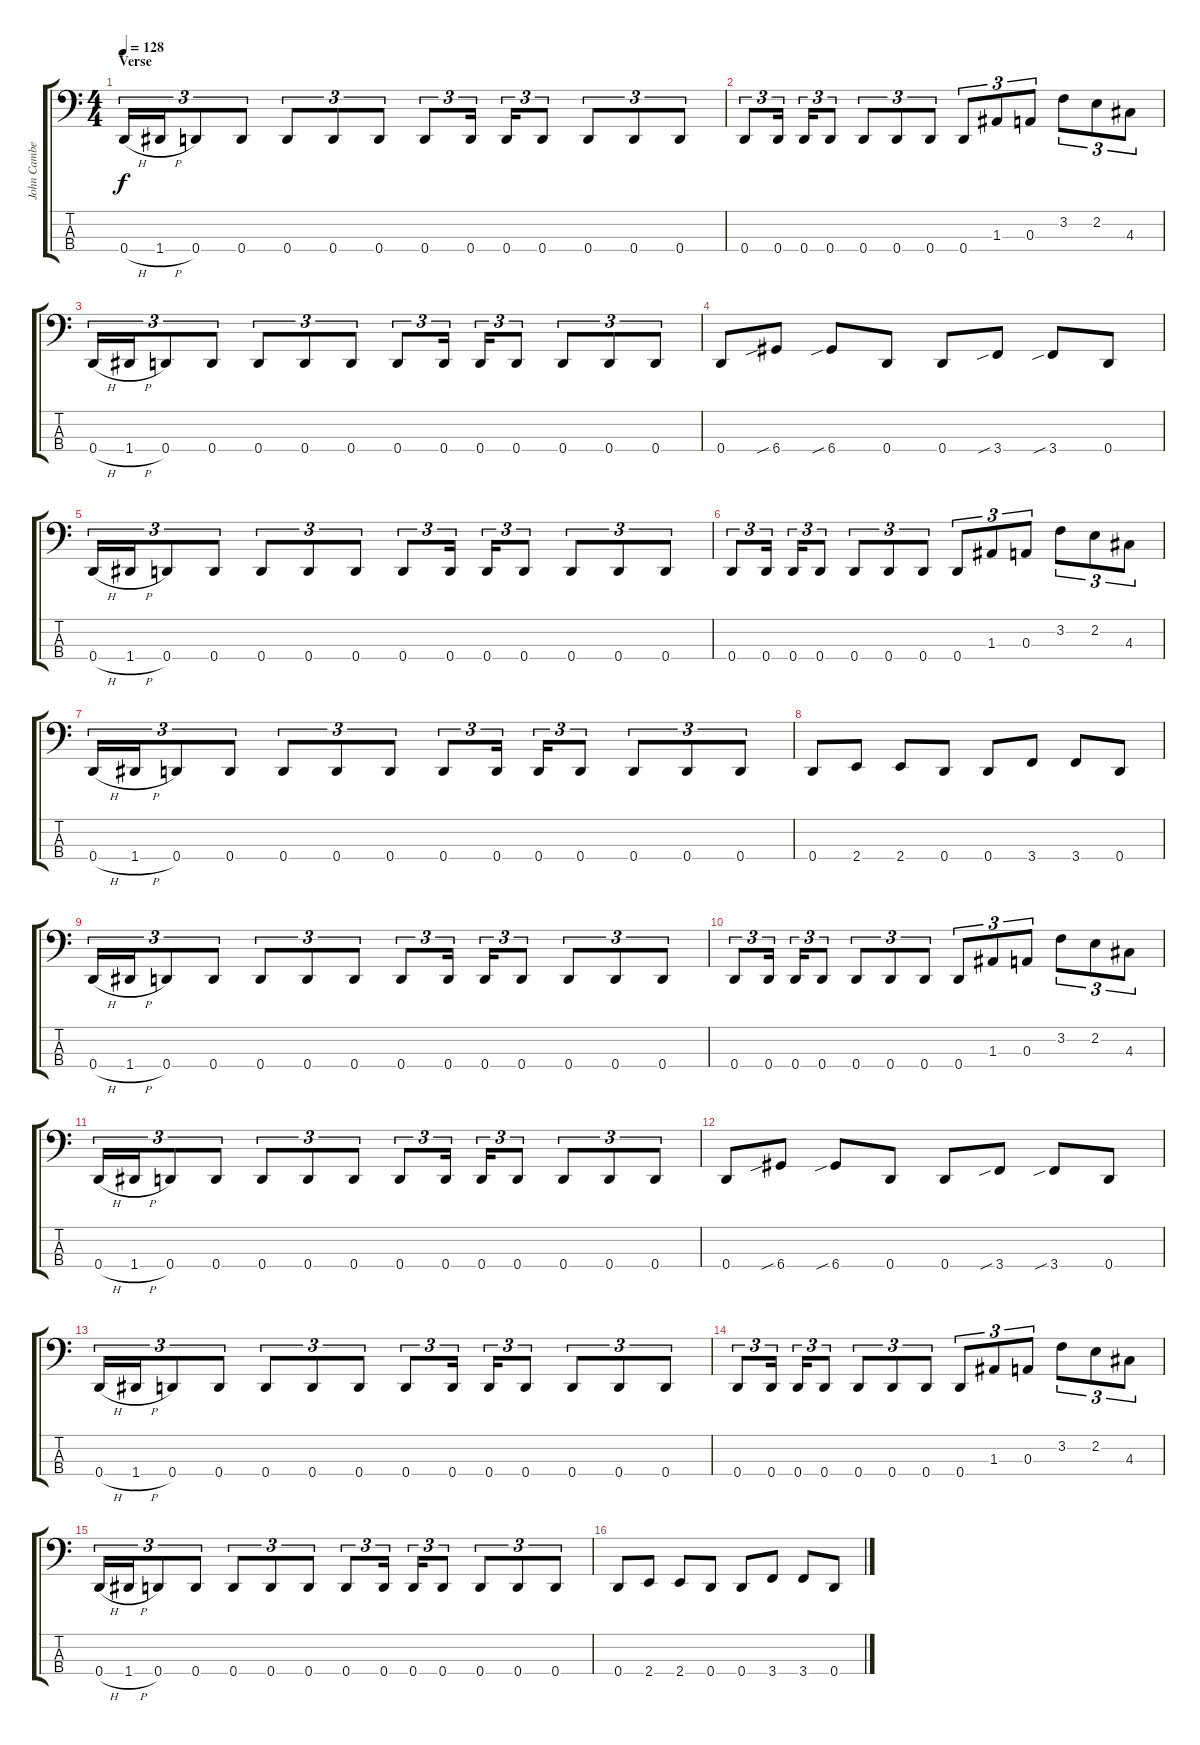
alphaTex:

\track ("John Cambell" "John Cambe") {instrument electricbassfinger}
\staff {score tabs}
\tuning (G2 D2 A1 D1) {hide}
\ts (4 4)
\section ("" "Verse")
\tempo 128
\clef f4
\ks c
0.4{h}.16{tu (3 2) dy f} 1.4{h}.16{tu (3 2)} 0.4.8{tu (3 2)} 0.4.8{tu (3 2)} 0.4.8{tu (3 2)} 0.4.8{tu (3 2)} 0.4.8{tu (3 2)} 0.4.8{tu (3 2)} 0.4.16{tu (3 2)} 0.4.16{tu (3 2)} 0.4.8{tu (3 2)} 0.4.8{tu (3 2)} 0.4.8{tu (3 2)} 0.4.8{tu (3 2)} |
0.4.8{tu (3 2)} 0.4.16{tu (3 2)} 0.4.16{tu (3 2)} 0.4.8{tu (3 2)} 0.4.8{tu (3 2)} 0.4.8{tu (3 2)} 0.4.8{tu (3 2)} 0.4.8{tu (3 2)} 1.3.8{tu (3 2)} 0.3.8{tu (3 2)} 3.2.8{tu (3 2)} 2.2.8{tu (3 2)} 4.3.8{tu (3 2)} |
0.4{h}.16{tu (3 2)} 1.4{h}.16{tu (3 2)} 0.4.8{tu (3 2)} 0.4.8{tu (3 2)} 0.4.8{tu (3 2)} 0.4.8{tu (3 2)} 0.4.8{tu (3 2)} 0.4.8{tu (3 2)} 0.4.16{tu (3 2)} 0.4.16{tu (3 2)} 0.4.8{tu (3 2)} 0.4.8{tu (3 2)} 0.4.8{tu (3 2)} 0.4.8{tu (3 2)} |
0.4.8 6.4{sib}.8 6.4{sib}.8 0.4.8 0.4.8 3.4{sib}.8 3.4{sib}.8 0.4.8 |
0.4{h}.16{tu (3 2)} 1.4{h}.16{tu (3 2)} 0.4.8{tu (3 2)} 0.4.8{tu (3 2)} 0.4.8{tu (3 2)} 0.4.8{tu (3 2)} 0.4.8{tu (3 2)} 0.4.8{tu (3 2)} 0.4.16{tu (3 2)} 0.4.16{tu (3 2)} 0.4.8{tu (3 2)} 0.4.8{tu (3 2)} 0.4.8{tu (3 2)} 0.4.8{tu (3 2)} |
0.4.8{tu (3 2)} 0.4.16{tu (3 2)} 0.4.16{tu (3 2)} 0.4.8{tu (3 2)} 0.4.8{tu (3 2)} 0.4.8{tu (3 2)} 0.4.8{tu (3 2)} 0.4.8{tu (3 2)} 1.3.8{tu (3 2)} 0.3.8{tu (3 2)} 3.2.8{tu (3 2)} 2.2.8{tu (3 2)} 4.3.8{tu (3 2)} |
0.4{h}.16{tu (3 2)} 1.4{h}.16{tu (3 2)} 0.4.8{tu (3 2)} 0.4.8{tu (3 2)} 0.4.8{tu (3 2)} 0.4.8{tu (3 2)} 0.4.8{tu (3 2)} 0.4.8{tu (3 2)} 0.4.16{tu (3 2)} 0.4.16{tu (3 2)} 0.4.8{tu (3 2)} 0.4.8{tu (3 2)} 0.4.8{tu (3 2)} 0.4.8{tu (3 2)} |
0.4.8 2.4.8 2.4.8 0.4.8 0.4.8 3.4.8 3.4.8 0.4.8 |
0.4{h}.16{tu (3 2)} 1.4{h}.16{tu (3 2)} 0.4.8{tu (3 2)} 0.4.8{tu (3 2)} 0.4.8{tu (3 2)} 0.4.8{tu (3 2)} 0.4.8{tu (3 2)} 0.4.8{tu (3 2)} 0.4.16{tu (3 2)} 0.4.16{tu (3 2)} 0.4.8{tu (3 2)} 0.4.8{tu (3 2)} 0.4.8{tu (3 2)} 0.4.8{tu (3 2)} |
0.4.8{tu (3 2)} 0.4.16{tu (3 2)} 0.4.16{tu (3 2)} 0.4.8{tu (3 2)} 0.4.8{tu (3 2)} 0.4.8{tu (3 2)} 0.4.8{tu (3 2)} 0.4.8{tu (3 2)} 1.3.8{tu (3 2)} 0.3.8{tu (3 2)} 3.2.8{tu (3 2)} 2.2.8{tu (3 2)} 4.3.8{tu (3 2)} |
0.4{h}.16{tu (3 2)} 1.4{h}.16{tu (3 2)} 0.4.8{tu (3 2)} 0.4.8{tu (3 2)} 0.4.8{tu (3 2)} 0.4.8{tu (3 2)} 0.4.8{tu (3 2)} 0.4.8{tu (3 2)} 0.4.16{tu (3 2)} 0.4.16{tu (3 2)} 0.4.8{tu (3 2)} 0.4.8{tu (3 2)} 0.4.8{tu (3 2)} 0.4.8{tu (3 2)} |
0.4.8 6.4{sib}.8 6.4{sib}.8 0.4.8 0.4.8 3.4{sib}.8 3.4{sib}.8 0.4.8 |
0.4{h}.16{tu (3 2)} 1.4{h}.16{tu (3 2)} 0.4.8{tu (3 2)} 0.4.8{tu (3 2)} 0.4.8{tu (3 2)} 0.4.8{tu (3 2)} 0.4.8{tu (3 2)} 0.4.8{tu (3 2)} 0.4.16{tu (3 2)} 0.4.16{tu (3 2)} 0.4.8{tu (3 2)} 0.4.8{tu (3 2)} 0.4.8{tu (3 2)} 0.4.8{tu (3 2)} |
0.4.8{tu (3 2)} 0.4.16{tu (3 2)} 0.4.16{tu (3 2)} 0.4.8{tu (3 2)} 0.4.8{tu (3 2)} 0.4.8{tu (3 2)} 0.4.8{tu (3 2)} 0.4.8{tu (3 2)} 1.3.8{tu (3 2)} 0.3.8{tu (3 2)} 3.2.8{tu (3 2)} 2.2.8{tu (3 2)} 4.3.8{tu (3 2)} |
0.4{h}.16{tu (3 2)} 1.4{h}.16{tu (3 2)} 0.4.8{tu (3 2)} 0.4.8{tu (3 2)} 0.4.8{tu (3 2)} 0.4.8{tu (3 2)} 0.4.8{tu (3 2)} 0.4.8{tu (3 2)} 0.4.16{tu (3 2)} 0.4.16{tu (3 2)} 0.4.8{tu (3 2)} 0.4.8{tu (3 2)} 0.4.8{tu (3 2)} 0.4.8{tu (3 2)} |
0.4.8 2.4.8 2.4.8 0.4.8 0.4.8 3.4.8 3.4.8 0.4.8
